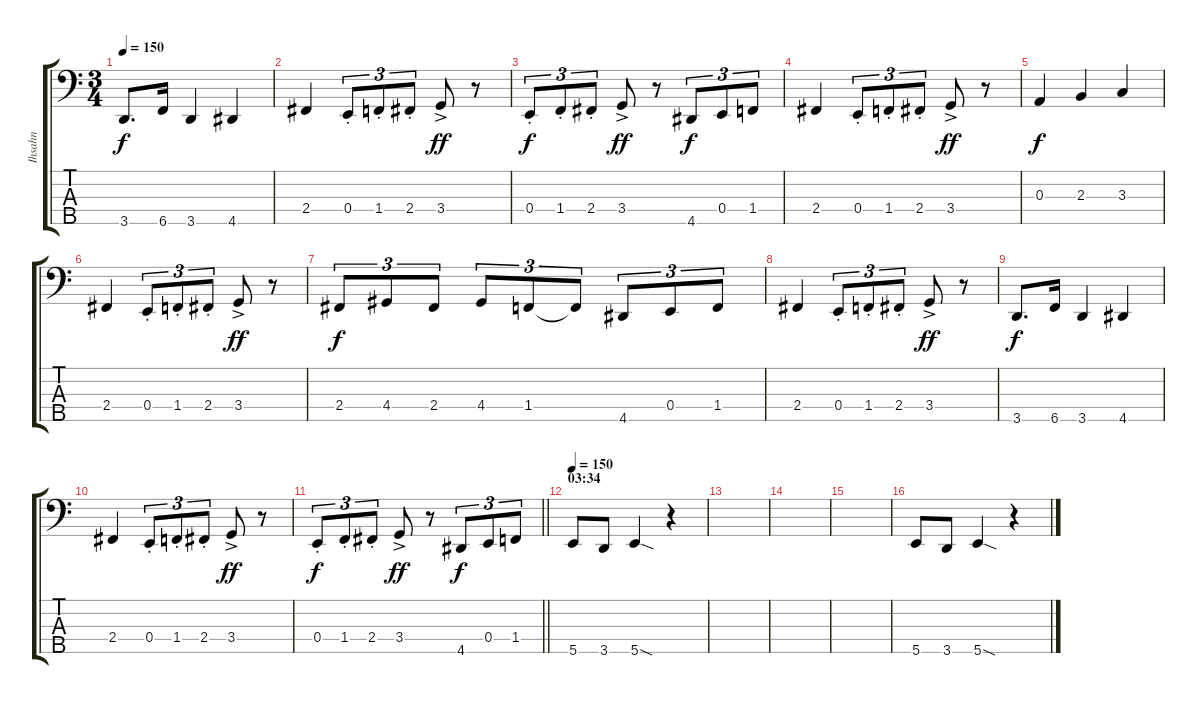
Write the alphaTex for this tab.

\track ("Ihsahn" "Ihsahn") {instrument electricbassfinger}
\staff {score tabs}
\tuning (G2 D2 A1 E1 B0) {hide}
\ts (3 4)
\tempo 150
\clef f4
\ks c
3.5.8{d dy f} 6.5.16 3.5.4 4.5.4 |
2.4.4 0.4{st}.8{tu (3 2)} 1.4{st}.8{tu (3 2)} 2.4{st}.8{tu (3 2)} 3.4{ac}.8{dy ff} r.8 |
0.4{st}.8{tu (3 2) dy f} 1.4{st}.8{tu (3 2)} 2.4{st}.8{tu (3 2)} 3.4{ac}.8{dy ff} r.8 4.5.8{tu (3 2) dy f} 0.4.8{tu (3 2)} 1.4.8{tu (3 2)} |
2.4.4 0.4{st}.8{tu (3 2)} 1.4{st}.8{tu (3 2)} 2.4{st}.8{tu (3 2)} 3.4{ac}.8{dy ff} r.8 |
0.3.4{dy f} 2.3.4 3.3.4 |
2.4.4 0.4{st}.8{tu (3 2)} 1.4{st}.8{tu (3 2)} 2.4{st}.8{tu (3 2)} 3.4{ac}.8{dy ff} r.8 |
2.4.8{tu (3 2) dy f} 4.4.8{tu (3 2)} 2.4.8{tu (3 2)} 4.4.8{tu (3 2)} 1.4.8{tu (3 2)} 1.4{t}.8{tu (3 2)} 4.5.8{tu (3 2)} 0.4.8{tu (3 2)} 1.4.8{tu (3 2)} |
2.4.4 0.4{st}.8{tu (3 2)} 1.4{st}.8{tu (3 2)} 2.4{st}.8{tu (3 2)} 3.4{ac}.8{dy ff} r.8 |
3.5.8{d dy f} 6.5.16 3.5.4 4.5.4 |
2.4.4 0.4{st}.8{tu (3 2)} 1.4{st}.8{tu (3 2)} 2.4{st}.8{tu (3 2)} 3.4{ac}.8{dy ff} r.8 |
\barLineRight lightlight
0.4{st}.8{tu (3 2) dy f} 1.4{st}.8{tu (3 2)} 2.4{st}.8{tu (3 2)} 3.4{ac}.8{dy ff} r.8 4.5.8{tu (3 2) dy f} 0.4.8{tu (3 2)} 1.4.8{tu (3 2)} |
\section ("" "03:34")
\tempo 150
5.5.8 3.5.8 5.5{sod}.4 r.4 |
|
|
|
5.5.8 3.5.8 5.5{sod}.4 r.4
